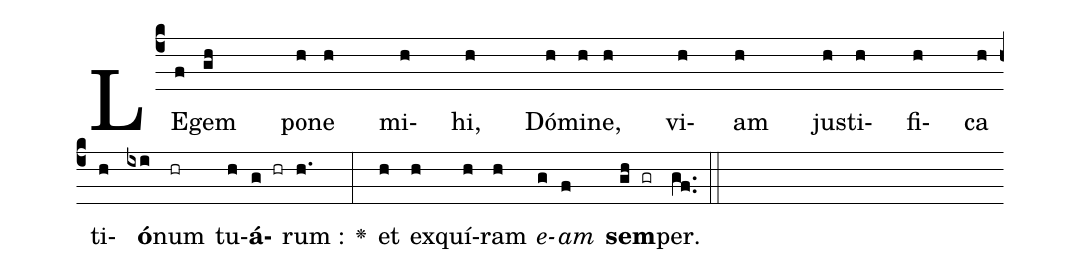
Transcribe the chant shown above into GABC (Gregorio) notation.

%%
(c4)LE(f)gem(gh) po(h)ne(h) mi(h)hi,(h) Dó(h)mi(h)ne,(h) vi(h)am(h) jus(h)ti(h)fi(h)ca(hz)
ti(h /)<b>ó</b>(ixi)num(hr) tu(h)<b>á</b>(g /hr)rum~:(h.) <v>\greheightstar</v>(:)
et(h) ex(h)quí(h)ram(h) <i>e</i>(g)<i>am</i>(f) <b>sem</b>(gh /gr)per.(gf..) (::)
